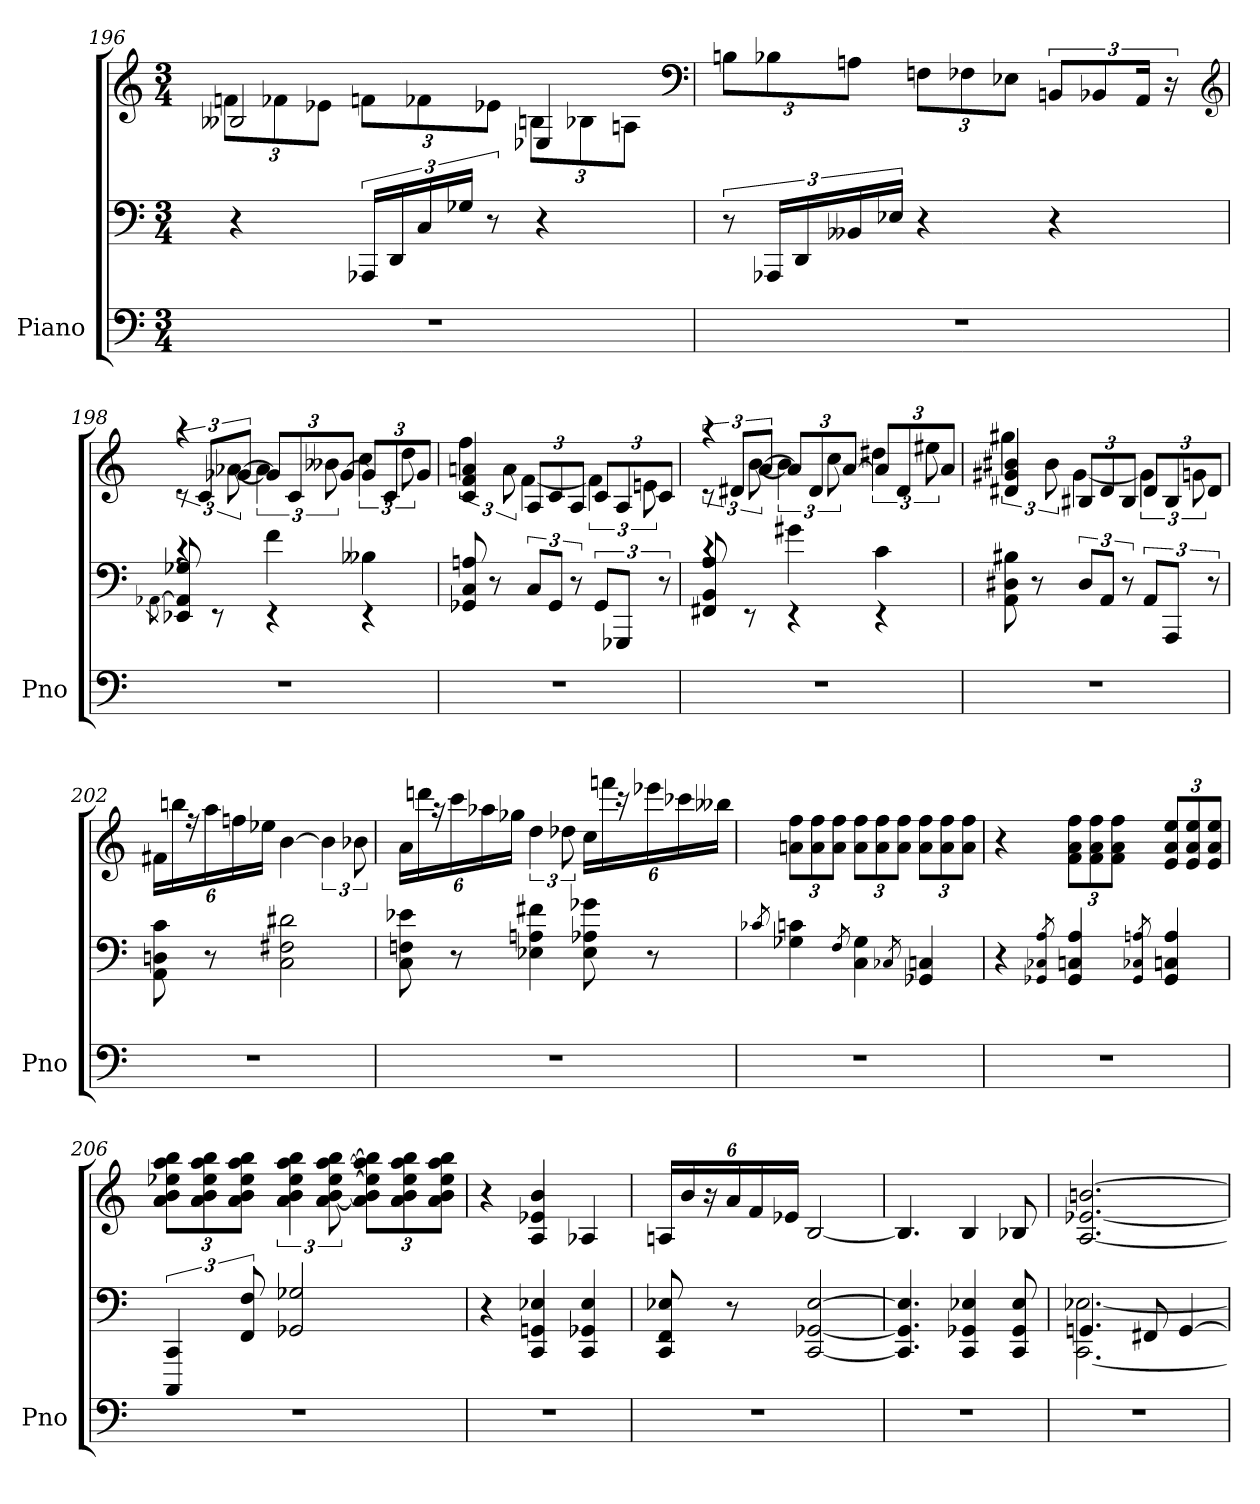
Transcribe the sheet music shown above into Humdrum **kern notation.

**kern	**kern	**kern
*part1	*part1	*part1
*staff3	*staff2	*staff1
*I"Piano	*	*
*I'Pno	*	*
*clefF4	*clefF4	*clefG2
*k[]	*k[]	*k[]
*M3/4	*M3/4	*M3/4
=196	=196	=196
*	*	*^
2.r	4r	2B--X	12fnL
.	.	.	12f-X
.	.	.	12e-XJ
.	24AAA-XLL	.	12fnL
.	24DD	.	.
.	24C	.	12f-X
.	24G-XJJ	.	.
.	12r	.	12e-XJ
.	4r	4E-X	12BnL
.	.	.	12B-X
.	.	.	12AnJ
*	*	*v	*v
*	*	*clefF4
=197	=197	=197
2.r	12r	12BnL
.	24AAA-XLL	12B-X
.	24DD	.
.	24BB--X	12AnJ
.	24E-XJJ	.
.	4r	12FnL
.	.	12F-X
.	.	12E-XJ
.	4r	12BBnL
.	.	12BB-X
.	.	24AAJk
.	.	24r
*	*	*clefG2
=198	=198	=198
.	[8qAA-X\	.
*	*^	*^
2.r	8EE-X 8AA-] 8G-X	4rc	12rc	6raa
.	.	.	12cL	.
.	8rEE	.	.	.
.	.	.	[12g-XJ	[12a-X
.	4rEE	4f	12g-L]	6a-]
.	.	.	12c	.
.	.	.	[12g-J	12b--X
.	4rEE	4B--X	12g-L]	6cc
.	.	.	12c	.
.	.	.	12g-J	12dd
*	*v	*v	*	*
=199	=199	=199	=199
2.r	8GG-X 8C 8An	4c 4f 4an	6ff
.	8r	.	.
.	.	.	12a
.	12CL	12AL	[4f
.	12GG-J	12c	.
.	12r	12AJ	.
.	12GG-L	12cL	6f]
.	12GGG-XJ	12A	.
.	12r	12cJ	12en
=200	=200	=200	=200
*	*^	*	*
2.r	8FF#X 8BB 8A	4rc	12rc	6raa
.	.	.	12d#XL	.
.	8rEE	.	.	.
.	.	.	[12aJ	[12b
.	4rEE	4g#X	12aL]	6b]
.	.	.	12d#	.
.	.	.	[12aJ	12cc
.	4rEE	4c	12aL]	6dd#X
.	.	.	12d#	.
.	.	.	12aJ	12ee#X
*	*v	*v	*	*
=201	=201	=201	=201
2.r	8AA 8D#X 8B#X	4d#X 4g#X 4b#X	6gg#X
.	8r	.	.
.	.	.	12b#
.	12D#L	12B#XL	[4g#
.	12AAJ	12d#	.
.	12r	12B#J	.
.	12AAL	12d#L	6g#]
.	12AAAJ	12B#	.
.	12r	12d#J	12gn
*	*	*v	*v
=202	=202	=202
2.r	8AA 8Dn 8c	24f#XLL
.	.	24bbn
.	.	24r
.	8r	24aa
.	.	24ffn
.	.	24ee-XJJ
.	2C 2F#X 2d#X	[4b
.	.	6b]
.	.	12b-X
=203	=203	=203
2.r	8C 8Fn 8e-X	24aLL
.	.	24dddn
.	.	24r
.	8r	24ccc
.	.	24aa-X
.	.	24gg-XJJ
.	4E-X 4An 4f#X	6dd
.	.	12dd-X
.	8E- 8A-X 8g-X	24ccLL
.	.	24fffn
.	.	24r
.	8r	24eee-X
.	.	24ccc-X
.	.	24bb--XJJ
=204	=204	=204
.	8qc-X/	.
2.r	4G-X 4cn	12an 12ffL
.	.	12a 12ff
.	.	12a 12ffJ
.	8qF/	.
.	4C 4G-	12a 12ffL
.	.	12a 12ff
.	.	12a 12ffJ
.	8qC-X/	.
.	4GG-X 4Cn	12a 12ffL
.	.	12a 12ff
.	.	12a 12ffJ
=205	=205	=205
2.r	4r	4r
.	8qGG-X/ 8qC-X/ 8qA/	.
.	4GG-] 4Cn 4A]	12f 12a 12ffL
.	.	12f 12a 12ff
.	.	12f 12a 12ffJ
.	8qGG-/ 8qC-X/ 8qAn/	.
.	4GG-] 4Cn 4A]	12e 12a 12eeL
.	.	12e 12a 12ee
.	.	12e 12a 12eeJ
=206	=206	=206
2.r	6CCC 6CC	12a 12b 12ee-X 12aa 12bbL
.	.	12a 12b 12ee- 12aa 12bb
.	12FF 12F	12a 12b 12ee- 12aa 12bbJ
.	2GG-X 2G-X	6a 6b 6ee- 6aa 6bb
.	.	[12a [12b [12ee- [12aa [12bb
.	.	12a] 12b] 12ee-] 12aa] 12bb]L
.	.	12a 12b 12ee- 12aa 12bb
.	.	12a 12b 12ee- 12aa 12bbJ
=207	=207	=207
2.r	4r	4r
.	4CC 4GGn 4E-X	4A 4e-X 4b
.	4CC 4GG-X 4E-	4A-X
=208	=208	=208
2.r	8CC 8FF 8E-X	24AnLL
.	.	24b
.	.	24r
.	8r	24a
.	.	24f
.	.	24e-XJJ
.	[2CC [2GG-X [2E-	[2B
=209	=209	=209
2.r	4.CC] 4.GG-] 4.E-]	4.B]
.	4CC 4GG-X 4E-X	4B
.	8CC 8GG- 8E-	8B-X
=210	=210	=210
*	*^	*
2.r	4.GGn	[2.CC [2.E-X	[2.A [2.e-X [2.bn
.	8FF#X	.	.
.	[4GG	.	.
*	*v	*v	*
=	=	=
*-	*-	*-
